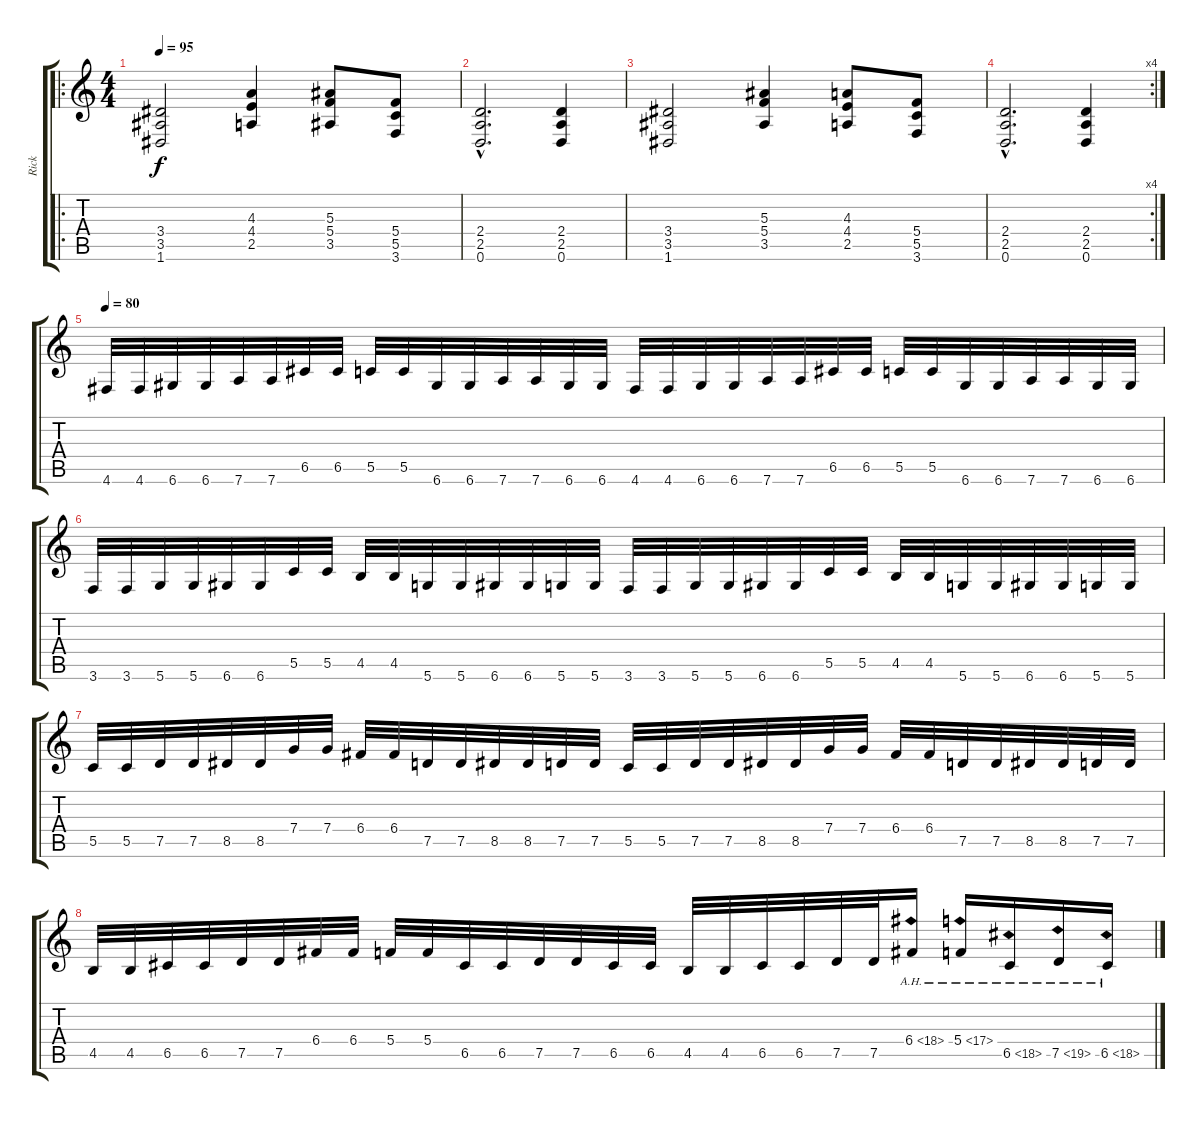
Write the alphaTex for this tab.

\track ("Rick" "Rick") {instrument distortionguitar}
\staff {score tabs}
\tuning (D4 A3 F3 C3 G2 D2) {hide}
\ro
\ts (4 4)
\tempo 95
\clef g2
\ks c
(3.4 3.5 1.6).2{dy f} (4.3 4.4 2.5).4 (5.3 5.4 3.5).8 (5.4 5.5 3.6).8 |
(2.4{hac} 2.5{hac} 0.6{hac}).2{d} (2.4 2.5 0.6).4 |
(3.4 3.5 1.6).2 (5.3 5.4 3.5).4 (4.3 4.4 2.5).8 (5.4 5.5 3.6).8 |
\rc 4
(2.4{hac} 2.5{hac} 0.6{hac}).2{d} (2.4 2.5 0.6).4 |
\tempo 80
4.6.32 4.6.32 6.6.32 6.6.32 7.6.32 7.6.32 6.5.32 6.5.32 5.5.32 5.5.32 6.6.32 6.6.32 7.6.32 7.6.32 6.6.32 6.6.32 4.6.32 4.6.32 6.6.32 6.6.32 7.6.32 7.6.32 6.5.32 6.5.32 5.5.32 5.5.32 6.6.32 6.6.32 7.6.32 7.6.32 6.6.32 6.6.32 |
3.6.32 3.6.32 5.6.32 5.6.32 6.6.32 6.6.32 5.5.32 5.5.32 4.5.32 4.5.32 5.6.32 5.6.32 6.6.32 6.6.32 5.6.32 5.6.32 3.6.32 3.6.32 5.6.32 5.6.32 6.6.32 6.6.32 5.5.32 5.5.32 4.5.32 4.5.32 5.6.32 5.6.32 6.6.32 6.6.32 5.6.32 5.6.32 |
5.5.32 5.5.32 7.5.32 7.5.32 8.5.32 8.5.32 7.4.32 7.4.32 6.4.32 6.4.32 7.5.32 7.5.32 8.5.32 8.5.32 7.5.32 7.5.32 5.5.32 5.5.32 7.5.32 7.5.32 8.5.32 8.5.32 7.4.32 7.4.32 6.4.32 6.4.32 7.5.32 7.5.32 8.5.32 8.5.32 7.5.32 7.5.32 |
4.5.32 4.5.32 6.5.32 6.5.32 7.5.32 7.5.32 6.4.32 6.4.32 5.4.32 5.4.32 6.5.32 6.5.32 7.5.32 7.5.32 6.5.32 6.5.32 4.5.32 4.5.32 6.5.32 6.5.32 7.5.32 7.5.32 6.4{ah 12}.16 5.4{ah 12}.16 6.5{ah 12}.16 7.5{ah 12}.16 6.5{ah 12}.16
